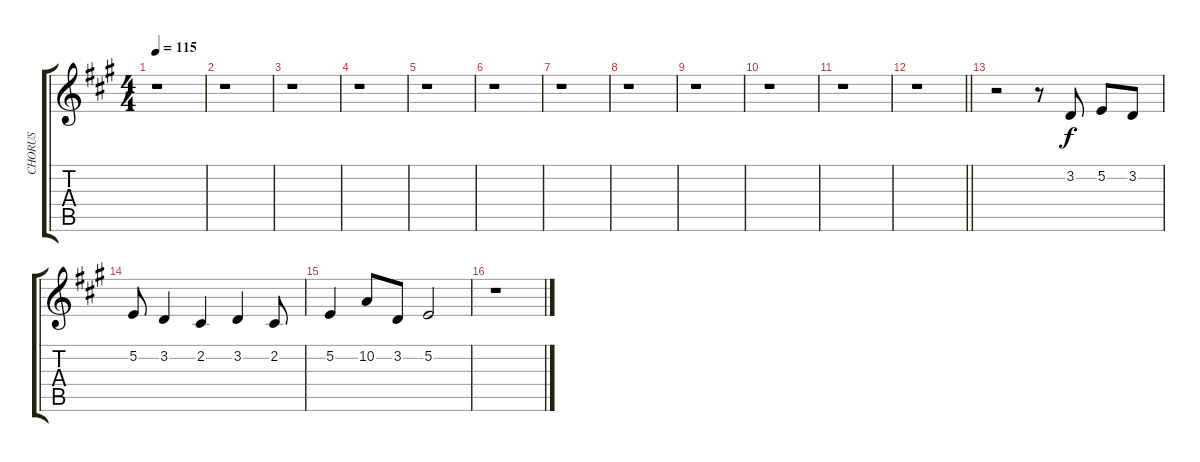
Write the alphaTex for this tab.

\track ("CHORUS" "CHORUS") {instrument sopranosax}
\staff {score tabs}
\tuning (E4 B3 G3 D3 A2 E2) {hide}
\ts (4 4)
\tempo 115
\clef g2
\ks a
r.1{dy f} |
r.1 |
r.1 |
r.1 |
r.1 |
r.1 |
r.1 |
r.1 |
r.1 |
r.1 |
r.1 |
\barLineRight lightlight
r.1 |
r.2 r.8 3.2.8 5.2.8 3.2.8 |
5.2.8 3.2.4 2.2.4 3.2.4 2.2.8 |
5.2.4 10.2.8 3.2.8 5.2.2 |
r.1
